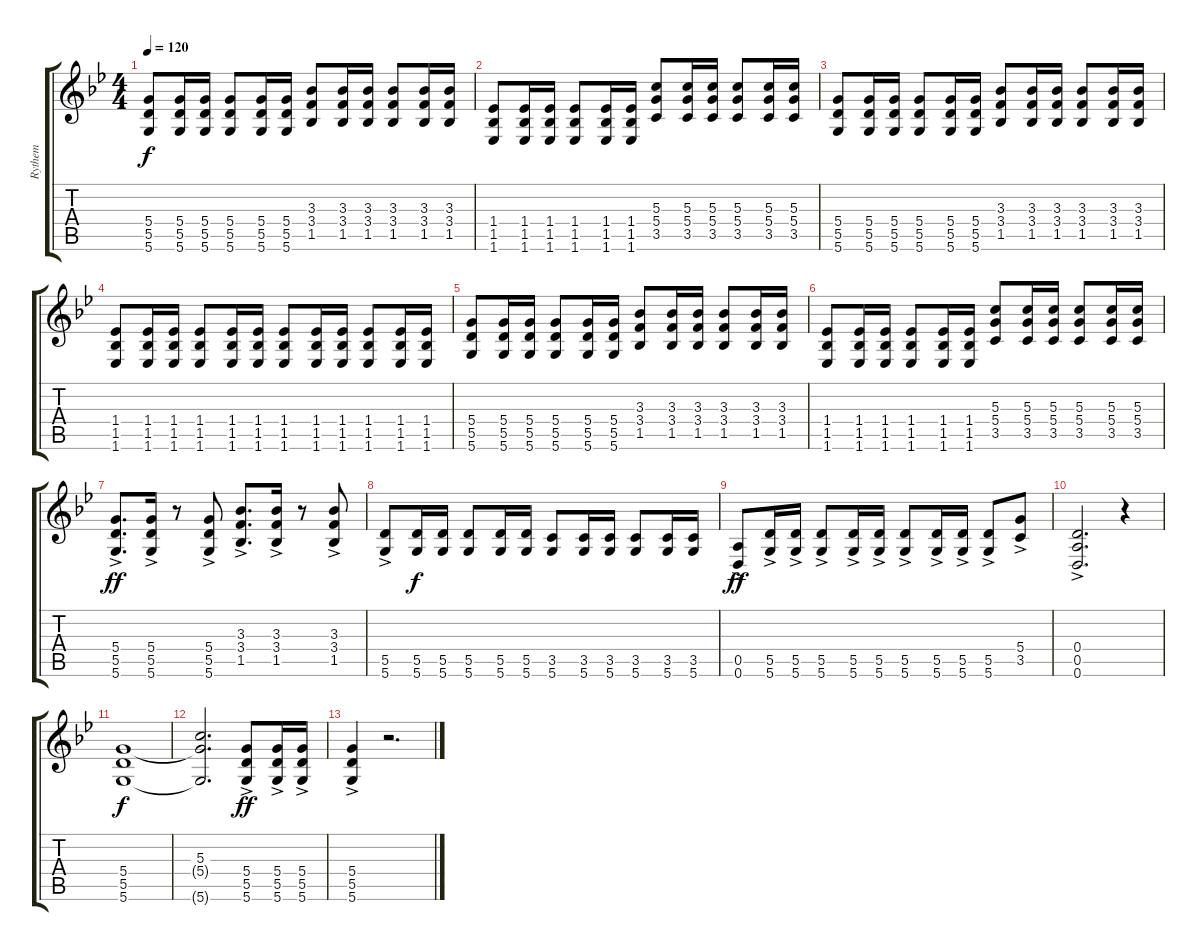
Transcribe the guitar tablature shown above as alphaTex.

\track ("Rythem" "Rythem") {instrument distortionguitar}
\staff {score tabs}
\tuning (E4 B3 G3 D3 A2 D2) {hide}
\ts (4 4)
\tempo 120
\clef g2
\ks bb
(5.4 5.5 5.6).8{dy f} (5.4 5.5 5.6).16 (5.4 5.5 5.6).16 (5.4 5.5 5.6).8 (5.4 5.5 5.6).16 (5.4 5.5 5.6).16 (3.3 3.4 1.5).8 (3.3 3.4 1.5).16 (3.3 3.4 1.5).16 (3.3 3.4 1.5).8 (3.3 3.4 1.5).16 (3.3 3.4 1.5).16 |
(1.4 1.5 1.6).8 (1.4 1.5 1.6).16 (1.4 1.5 1.6).16 (1.4 1.5 1.6).8 (1.4 1.5 1.6).16 (1.4 1.5 1.6).16 (5.3 5.4 3.5).8 (5.3 5.4 3.5).16 (5.3 5.4 3.5).16 (5.3 5.4 3.5).8 (5.3 5.4 3.5).16 (5.3 5.4 3.5).16 |
(5.4 5.5 5.6).8 (5.4 5.5 5.6).16 (5.4 5.5 5.6).16 (5.4 5.5 5.6).8 (5.4 5.5 5.6).16 (5.4 5.5 5.6).16 (3.3 3.4 1.5).8 (3.3 3.4 1.5).16 (3.3 3.4 1.5).16 (3.3 3.4 1.5).8 (3.3 3.4 1.5).16 (3.3 3.4 1.5).16 |
(1.4 1.5 1.6).8 (1.4 1.5 1.6).16 (1.4 1.5 1.6).16 (1.4 1.5 1.6).8 (1.4 1.5 1.6).16 (1.4 1.5 1.6).16 (1.4 1.5 1.6).8 (1.4 1.5 1.6).16 (1.4 1.5 1.6).16 (1.4 1.5 1.6).8 (1.4 1.5 1.6).16 (1.4 1.5 1.6).16 |
(5.4 5.5 5.6).8 (5.4 5.5 5.6).16 (5.4 5.5 5.6).16 (5.4 5.5 5.6).8 (5.4 5.5 5.6).16 (5.4 5.5 5.6).16 (3.3 3.4 1.5).8 (3.3 3.4 1.5).16 (3.3 3.4 1.5).16 (3.3 3.4 1.5).8 (3.3 3.4 1.5).16 (3.3 3.4 1.5).16 |
(1.4 1.5 1.6).8 (1.4 1.5 1.6).16 (1.4 1.5 1.6).16 (1.4 1.5 1.6).8 (1.4 1.5 1.6).16 (1.4 1.5 1.6).16 (5.3 5.4 3.5).8 (5.3 5.4 3.5).16 (5.3 5.4 3.5).16 (5.3 5.4 3.5).8 (5.3 5.4 3.5).16 (5.3 5.4 3.5).16 |
(5.4{ac} 5.5{ac} 5.6{ac}).8{d dy ff} (5.4{ac} 5.5{ac} 5.6{ac}).16 r.8 (5.4{ac} 5.5{ac} 5.6{ac}).8 (3.3{ac} 3.4{ac} 1.5{ac}).8{d} (3.3{ac} 3.4{ac} 1.5{ac}).16 r.8 (3.3{ac} 3.4{ac} 1.5{ac}).8 |
(5.5{ac} 5.6{ac}).8 (5.5 5.6).16{dy f} (5.5 5.6).16 (5.5 5.6).8 (5.5 5.6).16 (5.5 5.6).16 (3.5 5.6).8 (3.5 5.6).16 (3.5 5.6).16 (3.5 5.6).8 (3.5 5.6).16 (3.5 5.6).16 |
(0.5{ac} 0.6{ac}).8{dy ff} (5.5{ac} 5.6{ac}).16 (5.5{ac} 5.6{ac}).16 (5.5{ac} 5.6{ac}).8 (5.5{ac} 5.6{ac}).16 (5.5{ac} 5.6{ac}).16 (5.5{ac} 5.6{ac}).8 (5.5{ac} 5.6{ac}).16 (5.5{ac} 5.6{ac}).16 (5.5{ac} 5.6{ac}).8 (5.4{ac} 3.5{ac}).8 |
(0.4{ac} 0.5{ac} 0.6).2{d} r.4 |
(5.4 5.5 5.6).1{dy f} |
(5.3 5.4{t} 5.6{t}).2{d} (5.4{ac} 5.5{ac} 5.6{ac}).8{dy ff} (5.4{ac} 5.5{ac} 5.6{ac}).16 (5.4{ac} 5.5{ac} 5.6{ac}).16 |
(5.4{ac} 5.5{ac} 5.6{ac}).4 r.2{d}
